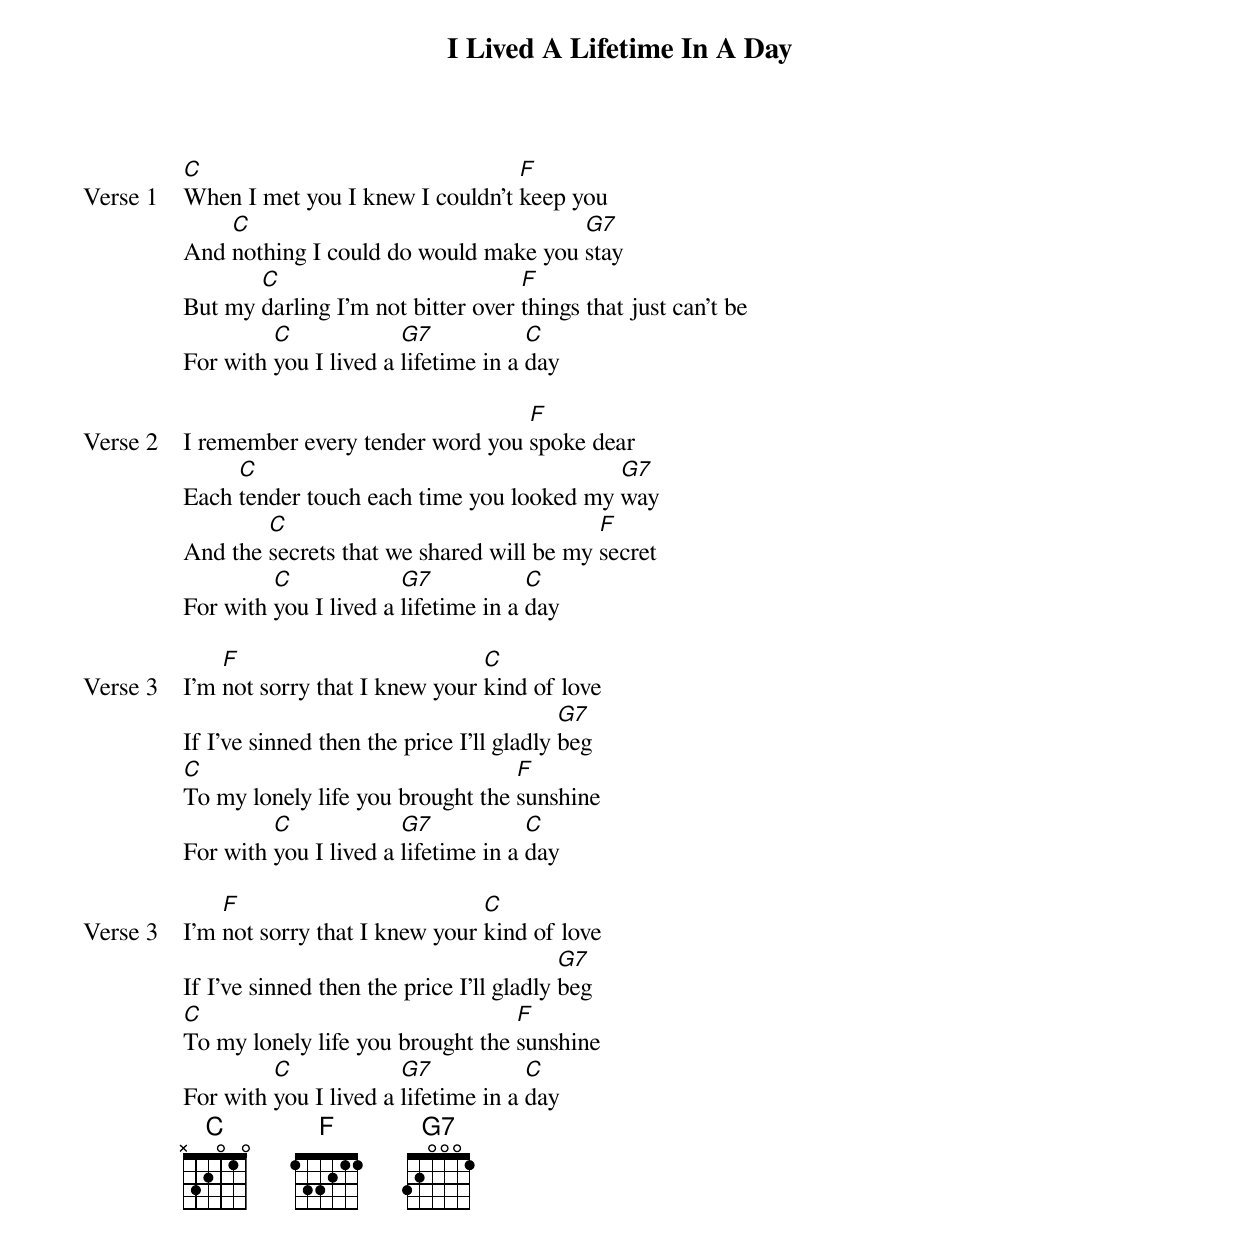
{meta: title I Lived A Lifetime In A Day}
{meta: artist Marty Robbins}
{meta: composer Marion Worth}
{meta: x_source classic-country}
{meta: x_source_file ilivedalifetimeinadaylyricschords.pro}
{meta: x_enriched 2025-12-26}

{start_of_verse: Verse 1}
[C]When I met you I knew I couldn't [F]keep you
And [C]nothing I could do would make you [G7]stay
But my [C]darling I'm not bitter over [F]things that just can't be
For with [C]you I lived a [G7]lifetime in a [C]day
{end_of_verse}

{start_of_verse: Verse 2}
I remember every tender word you [F]spoke dear
Each [C]tender touch each time you looked my [G7]way
And the [C]secrets that we shared will be my [F]secret
For with [C]you I lived a [G7]lifetime in a [C]day
{end_of_verse}

{start_of_verse: Verse 3}
I'm [F]not sorry that I knew your [C]kind of love
If I've sinned then the price I'll gladly [G7]beg
[C]To my lonely life you brought the [F]sunshine
For with [C]you I lived a [G7]lifetime in a [C]day
{end_of_verse}

{start_of_verse: Verse 3}
I'm [F]not sorry that I knew your [C]kind of love
If I've sinned then the price I'll gladly [G7]beg
[C]To my lonely life you brought the [F]sunshine
For with [C]you I lived a [G7]lifetime in a [C]day
{end_of_verse}
